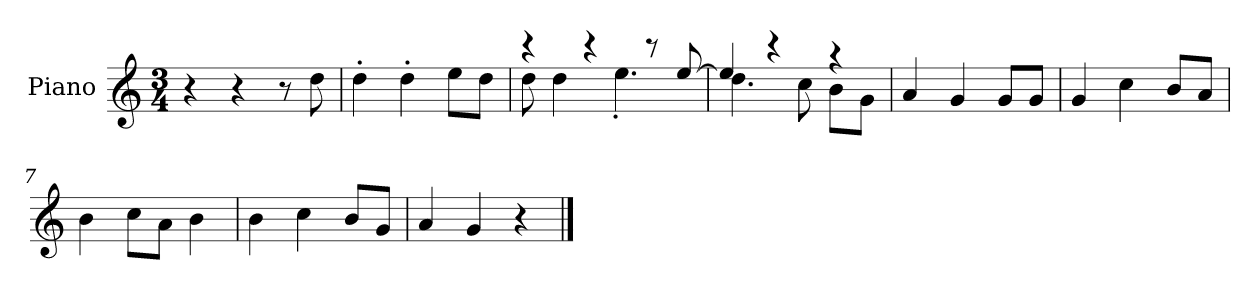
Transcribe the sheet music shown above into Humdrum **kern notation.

**kern
*part1
*staff1
*I"Piano
*I'P-no
*clefG2
*k[]
*M3/4
*MM178
=1
4r
4r
8r
8dd\
=2
4dd'\
4dd'\
8ee\L
8dd\J
=3
*^
4r	8dd\
.	4dd\
4r	.
.	4.ee'\
8r	.
[8ee/	.
=4	=4
4ee/]	4.dd\
4r	.
.	8cc\
4r	8b\L
.	8g\J
*v	*v
=5
4a/
4g/
8g/L
8g/J
=6
4g/
4cc\
8b/L
8a/J
=7
4b\
8cc\L
8a\J
4b\
=8
4b\
4cc\
8b/L
8g/J
!!LO:LB:g=z
=9
4a/
4g/
4r
==
*-
